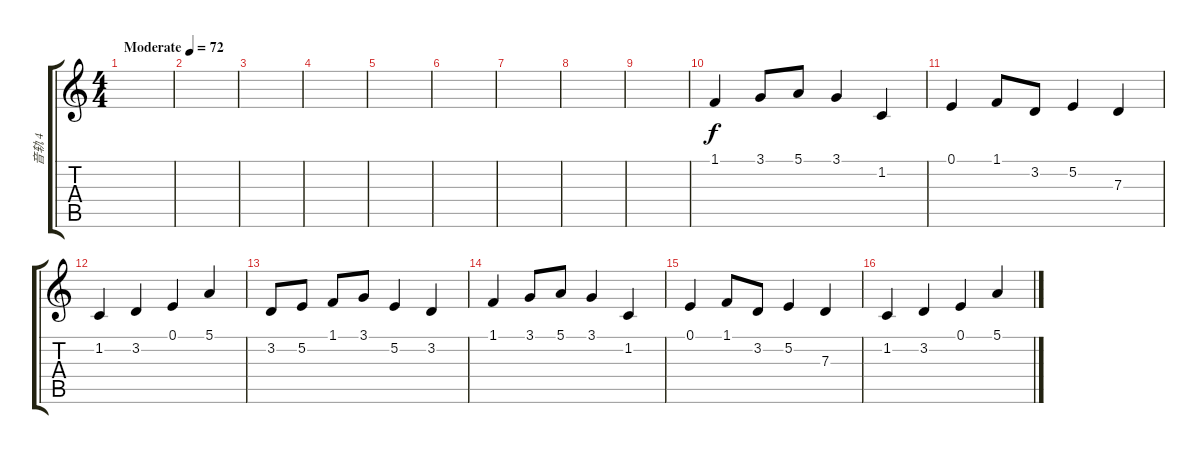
\track ("音轨 4" "音轨 4") {instrument brightacousticpiano}
\staff {score tabs}
\tuning (E4 B3 G3 D3 A2 E2) {hide}
\ts (4 4)
\tempo (72 "Moderate")
\clef g2
\ks c
|
|
|
|
|
|
|
|
|
1.1.4 3.1.8 5.1.8 3.1.4 1.2.4 |
0.1.4 1.1.8 3.2.8 5.2.4 7.3.4 |
1.2.4 3.2.4 0.1.4 5.1.4 |
3.2.8 5.2.8 1.1.8 3.1.8 5.2.4 3.2.4 |
1.1.4 3.1.8 5.1.8 3.1.4 1.2.4 |
0.1.4 1.1.8 3.2.8 5.2.4 7.3.4 |
1.2.4 3.2.4 0.1.4 5.1.4
